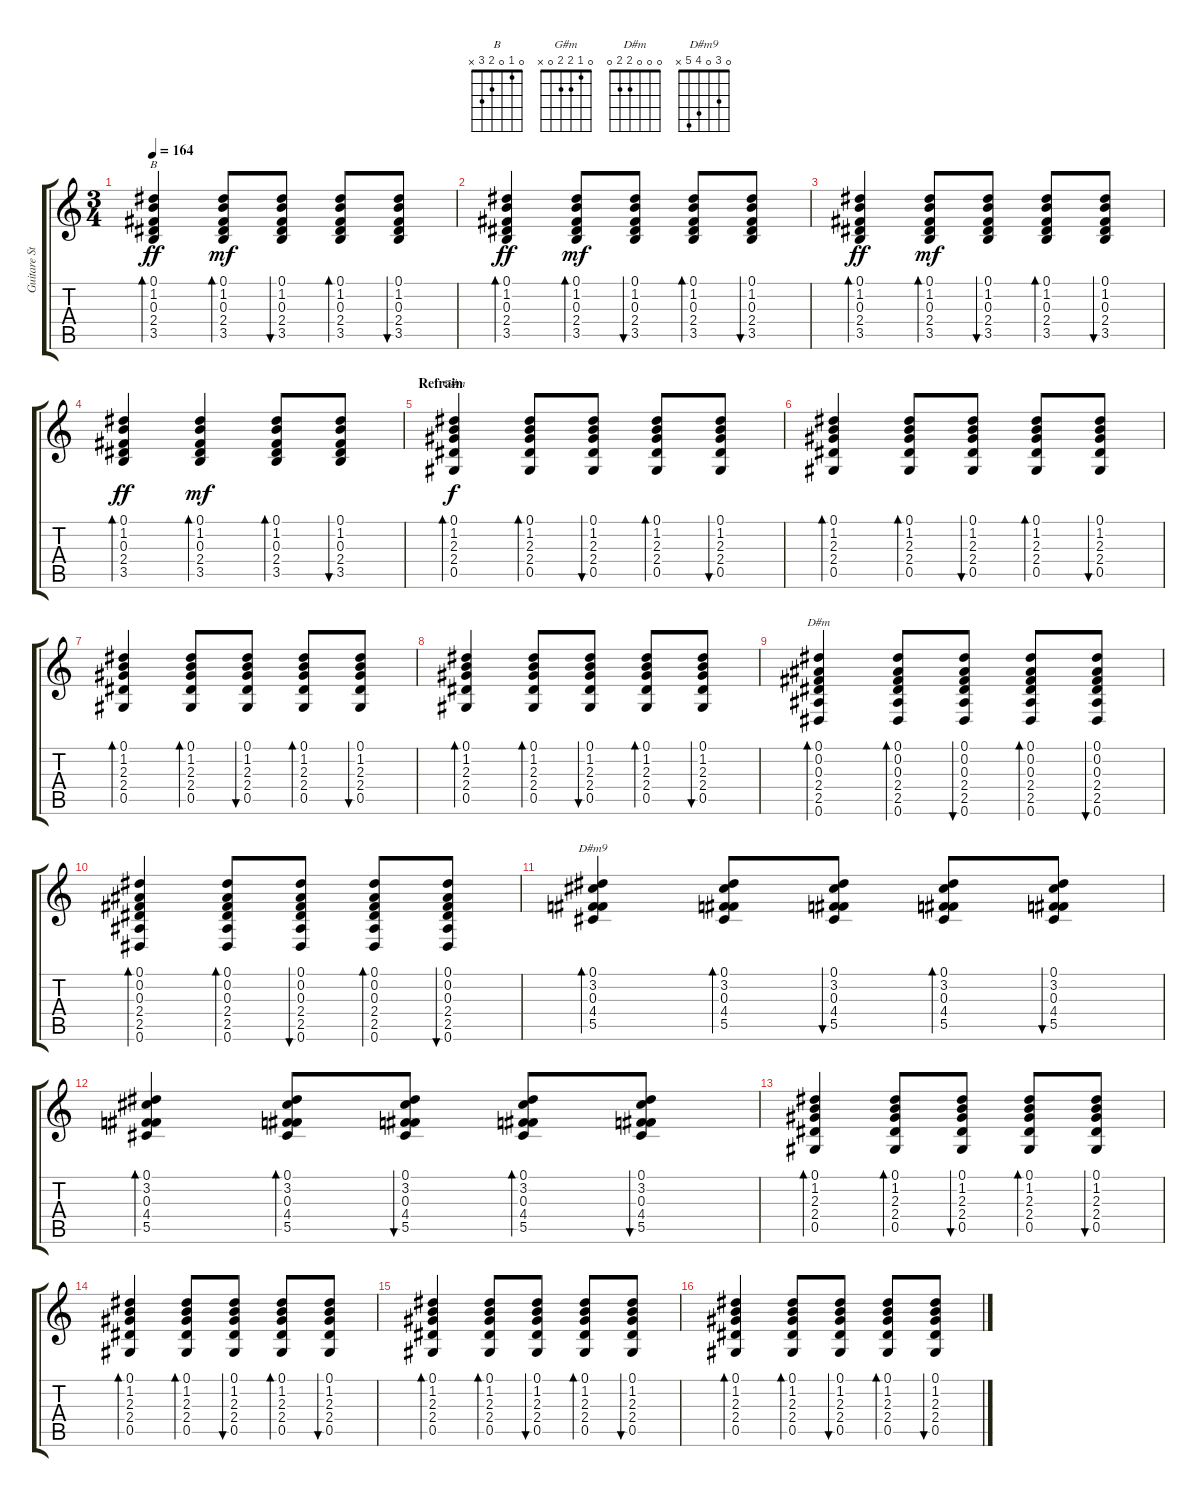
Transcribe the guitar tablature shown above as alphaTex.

\track ("Guitare Stuart" "Guitare St") {instrument acousticguitarnylon}
\staff {score tabs}
\tuning (Eb4 Bb3 Gb3 Db3 Ab2 Eb2) {hide}
\chord ("B" 0 1 0 2 3 x)
\chord ("G#m" 0 1 2 2 0 x)
\chord ("D#m" 0 0 0 2 2 0)
\chord ("D#m9" 0 3 0 4 5 x)
\ts (3 4)
\tempo 164
\clef g2
\ks c
(0.1 1.2 0.3 2.4 3.5).4{bd 60 ch "B" dy ff} (0.1 1.2 0.3 2.4 3.5).8{bd 60 dy mf} (0.1 1.2 0.3 2.4 3.5).8{bu 60} (0.1 1.2 0.3 2.4 3.5).8{bd 60} (0.1 1.2 0.3 2.4 3.5).8{bu 60} |
(0.1 1.2 0.3 2.4 3.5).4{bd 60 dy ff} (0.1 1.2 0.3 2.4 3.5).8{bd 60 dy mf} (0.1 1.2 0.3 2.4 3.5).8{bu 60} (0.1 1.2 0.3 2.4 3.5).8{bd 60} (0.1 1.2 0.3 2.4 3.5).8{bu 60} |
(0.1 1.2 0.3 2.4 3.5).4{bd 60 dy ff} (0.1 1.2 0.3 2.4 3.5).8{bd 60 dy mf} (0.1 1.2 0.3 2.4 3.5).8{bu 60} (0.1 1.2 0.3 2.4 3.5).8{bd 60} (0.1 1.2 0.3 2.4 3.5).8{bu 60} |
(0.1 1.2 0.3 2.4 3.5).4{bd 60 dy ff} (0.1 1.2 0.3 2.4 3.5).4{bd 60 dy mf} (0.1 1.2 0.3 2.4 3.5).8{bd 60} (0.1 1.2 0.3 2.4 3.5).8{bu 60} |
\section ("" "Refrain")
(0.1 1.2 2.3 2.4 0.5).4{bd 60 ch "G#m" dy f} (0.1 1.2 2.3 2.4 0.5).8{bd 60} (0.1 1.2 2.3 2.4 0.5).8{bu 60} (0.1 1.2 2.3 2.4 0.5).8{bd 60} (0.1 1.2 2.3 2.4 0.5).8{bu 60} |
(0.1 1.2 2.3 2.4 0.5).4{bd 60} (0.1 1.2 2.3 2.4 0.5).8{bd 60} (0.1 1.2 2.3 2.4 0.5).8{bu 60} (0.1 1.2 2.3 2.4 0.5).8{bd 60} (0.1 1.2 2.3 2.4 0.5).8{bu 60} |
(0.1 1.2 2.3 2.4 0.5).4{bd 60} (0.1 1.2 2.3 2.4 0.5).8{bd 60} (0.1 1.2 2.3 2.4 0.5).8{bu 60} (0.1 1.2 2.3 2.4 0.5).8{bd 60} (0.1 1.2 2.3 2.4 0.5).8{bu 60} |
(0.1 1.2 2.3 2.4 0.5).4{bd 60} (0.1 1.2 2.3 2.4 0.5).8{bd 60} (0.1 1.2 2.3 2.4 0.5).8{bu 60} (0.1 1.2 2.3 2.4 0.5).8{bd 60} (0.1 1.2 2.3 2.4 0.5).8{bu 60} |
(0.1 0.2 0.3 2.4 2.5 0.6).4{bd 60 ch "D#m"} (0.1 0.2 0.3 2.4 2.5 0.6).8{bd 60} (0.1 0.2 0.3 2.4 2.5 0.6).8{bu 60} (0.1 0.2 0.3 2.4 2.5 0.6).8{bd 60} (0.1 0.2 0.3 2.4 2.5 0.6).8{bu 60} |
(0.1 0.2 0.3 2.4 2.5 0.6).4{bd 60} (0.1 0.2 0.3 2.4 2.5 0.6).8{bd 60} (0.1 0.2 0.3 2.4 2.5 0.6).8{bu 60} (0.1 0.2 0.3 2.4 2.5 0.6).8{bd 60} (0.1 0.2 0.3 2.4 2.5 0.6).8{bu 60} |
(0.1 3.2 0.3 4.4 5.5).4{bd 60 ch "D#m9"} (0.1 3.2 0.3 4.4 5.5).8{bd 60} (0.1 3.2 0.3 4.4 5.5).8{bu 60} (0.1 3.2 0.3 4.4 5.5).8{bd 60} (0.1 3.2 0.3 4.4 5.5).8{bu 60} |
(0.1 3.2 0.3 4.4 5.5).4{bd 60} (0.1 3.2 0.3 4.4 5.5).8{bd 60} (0.1 3.2 0.3 4.4 5.5).8{bu 60} (0.1 3.2 0.3 4.4 5.5).8{bd 60} (0.1 3.2 0.3 4.4 5.5).8{bu 60} |
(0.1 1.2 2.3 2.4 0.5).4{bd 60} (0.1 1.2 2.3 2.4 0.5).8{bd 60} (0.1 1.2 2.3 2.4 0.5).8{bu 60} (0.1 1.2 2.3 2.4 0.5).8{bd 60} (0.1 1.2 2.3 2.4 0.5).8{bu 60} |
(0.1 1.2 2.3 2.4 0.5).4{bd 60} (0.1 1.2 2.3 2.4 0.5).8{bd 60} (0.1 1.2 2.3 2.4 0.5).8{bu 60} (0.1 1.2 2.3 2.4 0.5).8{bd 60} (0.1 1.2 2.3 2.4 0.5).8{bu 60} |
(0.1 1.2 2.3 2.4 0.5).4{bd 60} (0.1 1.2 2.3 2.4 0.5).8{bd 60} (0.1 1.2 2.3 2.4 0.5).8{bu 60} (0.1 1.2 2.3 2.4 0.5).8{bd 60} (0.1 1.2 2.3 2.4 0.5).8{bu 60} |
(0.1 1.2 2.3 2.4 0.5).4{bd 60} (0.1 1.2 2.3 2.4 0.5).8{bd 60} (0.1 1.2 2.3 2.4 0.5).8{bu 60} (0.1 1.2 2.3 2.4 0.5).8{bd 60} (0.1 1.2 2.3 2.4 0.5).8{bu 60}
